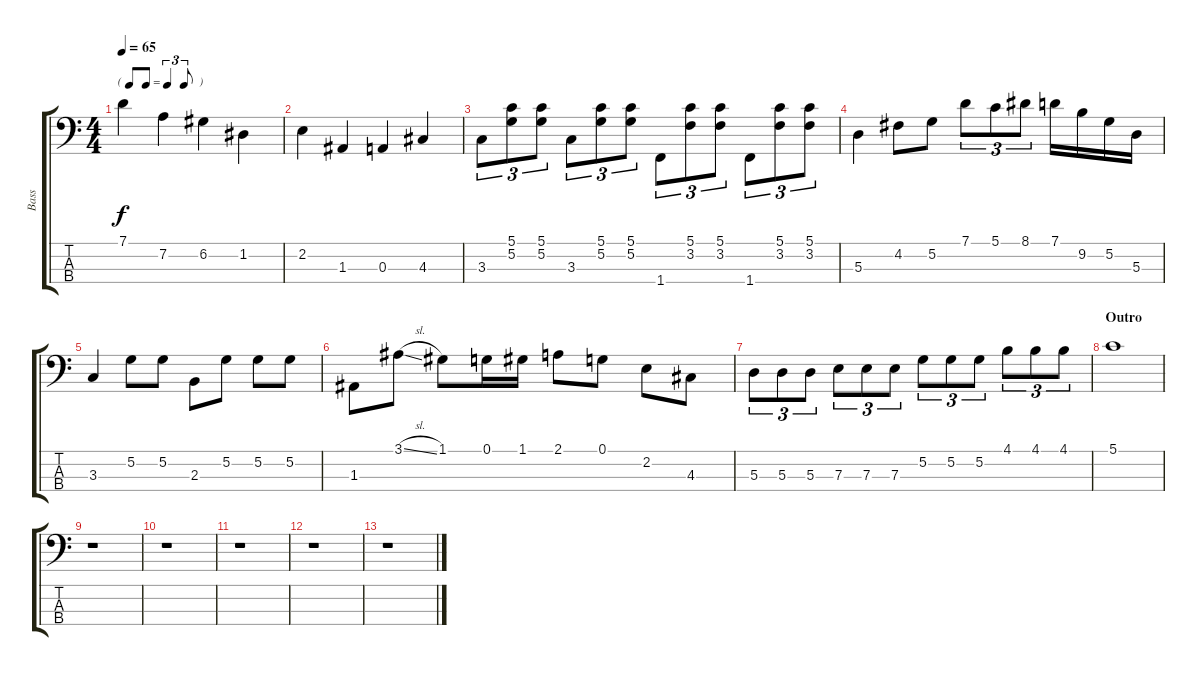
\track ("Bass" "Bass") {instrument acousticbass}
\staff {score tabs}
\tuning (G2 D2 A1 E1) {hide}
\ts (4 4)
\tf triplet8th
\tempo 65
\clef f4
\ks c
7.1.4{dy f} 7.2.4 6.2.4 1.2.4 |
2.2.4 1.3.4 0.3.4 4.3.4 |
3.3.8{tu (3 2)} (5.1 5.2).8{tu (3 2)} (5.1 5.2).8{tu (3 2)} 3.3.8{tu (3 2)} (5.1 5.2).8{tu (3 2)} (5.1 5.2).8{tu (3 2)} 1.4.8{tu (3 2)} (5.1 3.2).8{tu (3 2)} (5.1 3.2).8{tu (3 2)} 1.4.8{tu (3 2)} (5.1 3.2).8{tu (3 2)} (5.1 3.2).8{tu (3 2)} |
5.3.4 4.2.8 5.2.8 7.1.8{tu (3 2)} 5.1.8{tu (3 2)} 8.1.8{tu (3 2)} 7.1.16 9.2.16 5.2.16 5.3.16 |
3.3.4 5.2.8 5.2.8 2.3.8 5.2.8 5.2.8 5.2.8 |
1.3.8 3.1{sl}.8 1.1.8 0.1.16 1.1.16 2.1.8 0.1.8 2.2.8 4.3.8 |
5.3.8{tu (3 2)} 5.3.8{tu (3 2)} 5.3.8{tu (3 2)} 7.3.8{tu (3 2)} 7.3.8{tu (3 2)} 7.3.8{tu (3 2)} 5.2.8{tu (3 2)} 5.2.8{tu (3 2)} 5.2.8{tu (3 2)} 4.1.8{tu (3 2)} 4.1.8{tu (3 2)} 4.1.8{tu (3 2)} |
\section ("" "Outro")
5.1.1 |
r.1 |
r.1 |
r.1 |
r.1 |
r.1
